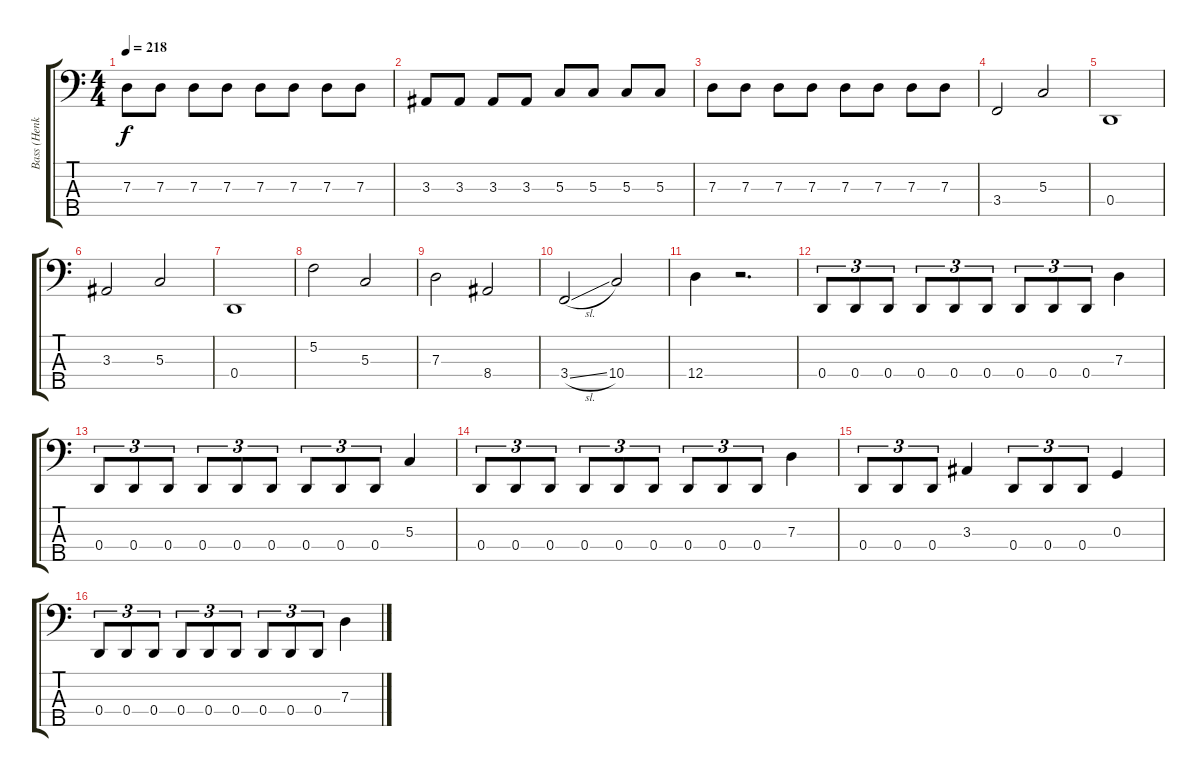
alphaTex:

\track ("Bass (Henkka)" "Bass (Henk") {instrument electricbasspick}
\staff {score tabs}
\tuning (F2 C2 G1 D1 A0) {hide}
\ts (4 4)
\tempo 218
\clef f4
\ks c
7.3.8{dy f} 7.3.8 7.3.8 7.3.8 7.3.8 7.3.8 7.3.8 7.3.8 |
3.3.8 3.3.8 3.3.8 3.3.8 5.3.8 5.3.8 5.3.8 5.3.8 |
7.3.8 7.3.8 7.3.8 7.3.8 7.3.8 7.3.8 7.3.8 7.3.8 |
3.4.2 5.3.2 |
0.4.1 |
3.3.2 5.3.2 |
0.4.1 |
5.2.2 5.3.2 |
7.3.2 8.4.2 |
3.4{sl}.2 10.4.2 |
12.4.4 r.2{d} |
0.4.8{tu (3 2)} 0.4.8{tu (3 2)} 0.4.8{tu (3 2)} 0.4.8{tu (3 2)} 0.4.8{tu (3 2)} 0.4.8{tu (3 2)} 0.4.8{tu (3 2)} 0.4.8{tu (3 2)} 0.4.8{tu (3 2)} 7.3.4 |
0.4.8{tu (3 2)} 0.4.8{tu (3 2)} 0.4.8{tu (3 2)} 0.4.8{tu (3 2)} 0.4.8{tu (3 2)} 0.4.8{tu (3 2)} 0.4.8{tu (3 2)} 0.4.8{tu (3 2)} 0.4.8{tu (3 2)} 5.3.4 |
0.4.8{tu (3 2)} 0.4.8{tu (3 2)} 0.4.8{tu (3 2)} 0.4.8{tu (3 2)} 0.4.8{tu (3 2)} 0.4.8{tu (3 2)} 0.4.8{tu (3 2)} 0.4.8{tu (3 2)} 0.4.8{tu (3 2)} 7.3.4 |
0.4.8{tu (3 2)} 0.4.8{tu (3 2)} 0.4.8{tu (3 2)} 3.3.4 0.4.8{tu (3 2)} 0.4.8{tu (3 2)} 0.4.8{tu (3 2)} 0.3.4 |
0.4.8{tu (3 2)} 0.4.8{tu (3 2)} 0.4.8{tu (3 2)} 0.4.8{tu (3 2)} 0.4.8{tu (3 2)} 0.4.8{tu (3 2)} 0.4.8{tu (3 2)} 0.4.8{tu (3 2)} 0.4.8{tu (3 2)} 7.3.4
